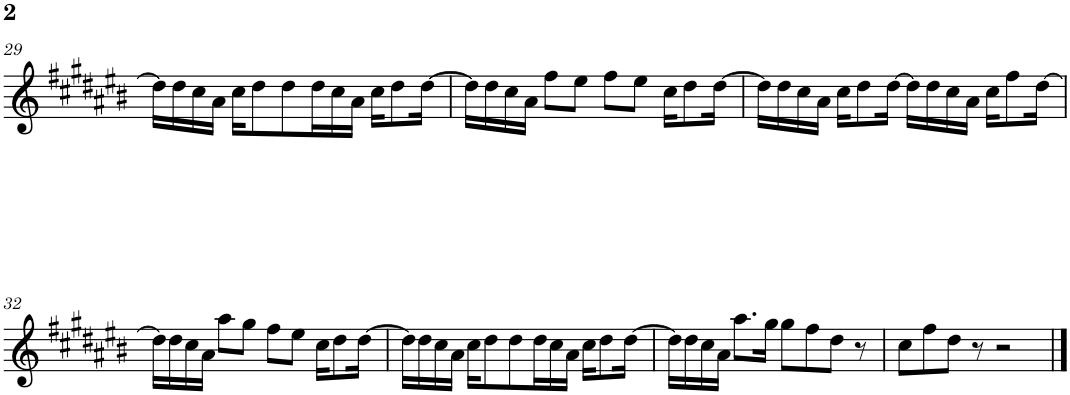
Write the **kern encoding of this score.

**kern
*part1
*staff1
*I"Piano
*I'Pno.
!!LO:PB:g=z
*clefG2
*k[f#c#g#d#a#e#b#]
*M4/4
=29
16dd#\LL]
16dd#\
16cc#\
16a#\JJ
16cc#\KL
8dd#\
8dd#\
16dd#\L
16cc#\
16a#\JJ
16cc#\KL
8dd#\
[16dd#\Jk
=30
16dd#\LL]
16dd#\
16cc#\
16a#\JJ
8ff#\L
8ee#\J
8ff#\L
8ee#\J
16cc#\KL
8dd#\
[16dd#\Jk
=31
16dd#\LL]
16dd#\
16cc#\
16a#\JJ
16cc#\KL
8dd#\
[16dd#\Jk
16dd#\LL]
16dd#\
16cc#\
16a#\JJ
16cc#\KL
8ff#\
[16dd#\Jk
!!LO:LB:g=z
=32
16dd#\LL]
16dd#\
16cc#\
16a#\JJ
8aa#\L
8gg#\J
8ff#\L
8ee#\J
16cc#\KL
8dd#\
[16dd#\Jk
=33
16dd#\LL]
16dd#\
16cc#\
16a#\JJ
16cc#\KL
8dd#\
8dd#\
16dd#\L
16cc#\
16a#\JJ
16cc#\KL
8dd#\
[16dd#\Jk
=34
16dd#\LL]
16dd#\
16cc#\
16a#\JJ
8.aa#\L
16gg#\Jk
8gg#\L
8ff#\
8dd#\J
8r
=35
8cc#\L
8ff#\
8dd#\J
8r
2r
==
*-
